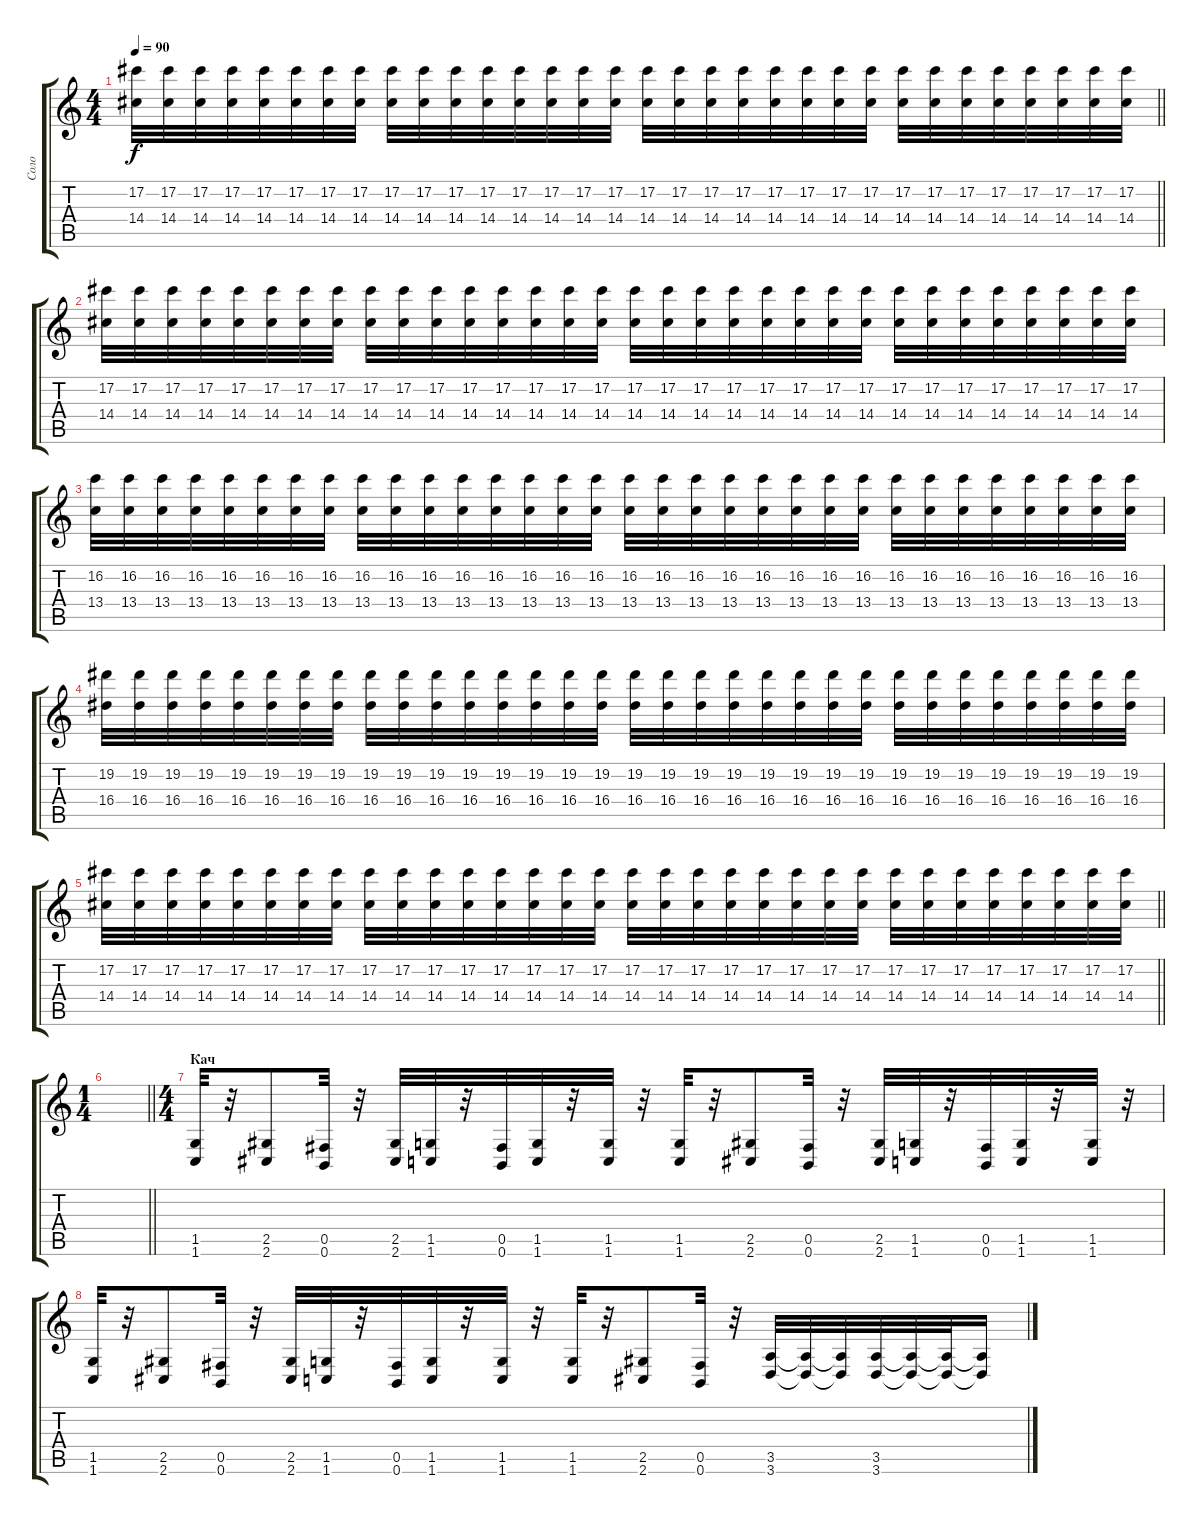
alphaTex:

\track ("Соло" "Соло") {instrument distortionguitar}
\staff {score tabs}
\tuning (Db4 Ab3 E3 B2 Gb2 B1) {hide}
\ts (4 4)
\tempo 90
\clef g2
\barLineRight lightlight
\ks c
(17.2 14.4).32{dy f} (17.2 14.4).32 (17.2 14.4).32 (17.2 14.4).32 (17.2 14.4).32 (17.2 14.4).32 (17.2 14.4).32 (17.2 14.4).32 (17.2 14.4).32 (17.2 14.4).32 (17.2 14.4).32 (17.2 14.4).32 (17.2 14.4).32 (17.2 14.4).32 (17.2 14.4).32 (17.2 14.4).32 (17.2 14.4).32 (17.2 14.4).32 (17.2 14.4).32 (17.2 14.4).32 (17.2 14.4).32 (17.2 14.4).32 (17.2 14.4).32 (17.2 14.4).32 (17.2 14.4).32 (17.2 14.4).32 (17.2 14.4).32 (17.2 14.4).32 (17.2 14.4).32 (17.2 14.4).32 (17.2 14.4).32 (17.2 14.4).32 |
(17.2 14.4).32 (17.2 14.4).32 (17.2 14.4).32 (17.2 14.4).32 (17.2 14.4).32 (17.2 14.4).32 (17.2 14.4).32 (17.2 14.4).32 (17.2 14.4).32 (17.2 14.4).32 (17.2 14.4).32 (17.2 14.4).32 (17.2 14.4).32 (17.2 14.4).32 (17.2 14.4).32 (17.2 14.4).32 (17.2 14.4).32 (17.2 14.4).32 (17.2 14.4).32 (17.2 14.4).32 (17.2 14.4).32 (17.2 14.4).32 (17.2 14.4).32 (17.2 14.4).32 (17.2 14.4).32 (17.2 14.4).32 (17.2 14.4).32 (17.2 14.4).32 (17.2 14.4).32 (17.2 14.4).32 (17.2 14.4).32 (17.2 14.4).32 |
(16.2 13.4).32 (16.2 13.4).32 (16.2 13.4).32 (16.2 13.4).32 (16.2 13.4).32 (16.2 13.4).32 (16.2 13.4).32 (16.2 13.4).32 (16.2 13.4).32 (16.2 13.4).32 (16.2 13.4).32 (16.2 13.4).32 (16.2 13.4).32 (16.2 13.4).32 (16.2 13.4).32 (16.2 13.4).32 (16.2 13.4).32 (16.2 13.4).32 (16.2 13.4).32 (16.2 13.4).32 (16.2 13.4).32 (16.2 13.4).32 (16.2 13.4).32 (16.2 13.4).32 (16.2 13.4).32 (16.2 13.4).32 (16.2 13.4).32 (16.2 13.4).32 (16.2 13.4).32 (16.2 13.4).32 (16.2 13.4).32 (16.2 13.4).32 |
(19.2 16.4).32 (19.2 16.4).32 (19.2 16.4).32 (19.2 16.4).32 (19.2 16.4).32 (19.2 16.4).32 (19.2 16.4).32 (19.2 16.4).32 (19.2 16.4).32 (19.2 16.4).32 (19.2 16.4).32 (19.2 16.4).32 (19.2 16.4).32 (19.2 16.4).32 (19.2 16.4).32 (19.2 16.4).32 (19.2 16.4).32 (19.2 16.4).32 (19.2 16.4).32 (19.2 16.4).32 (19.2 16.4).32 (19.2 16.4).32 (19.2 16.4).32 (19.2 16.4).32 (19.2 16.4).32 (19.2 16.4).32 (19.2 16.4).32 (19.2 16.4).32 (19.2 16.4).32 (19.2 16.4).32 (19.2 16.4).32 (19.2 16.4).32 |
\barLineRight lightlight
(17.2 14.4).32 (17.2 14.4).32 (17.2 14.4).32 (17.2 14.4).32 (17.2 14.4).32 (17.2 14.4).32 (17.2 14.4).32 (17.2 14.4).32 (17.2 14.4).32 (17.2 14.4).32 (17.2 14.4).32 (17.2 14.4).32 (17.2 14.4).32 (17.2 14.4).32 (17.2 14.4).32 (17.2 14.4).32 (17.2 14.4).32 (17.2 14.4).32 (17.2 14.4).32 (17.2 14.4).32 (17.2 14.4).32 (17.2 14.4).32 (17.2 14.4).32 (17.2 14.4).32 (17.2 14.4).32 (17.2 14.4).32 (17.2 14.4).32 (17.2 14.4).32 (17.2 14.4).32 (17.2 14.4).32 (17.2 14.4).32 (17.2 14.4).32 |
\ts (1 4)
\barLineRight lightlight
|
\ts (4 4)
\section ("" "Кач")
(1.5 1.6).32 r.32 (2.5 2.6).8 (0.5 0.6).32 r.32 (2.5 2.6).32 (1.5 1.6).32 r.32 (0.5 0.6).32 (1.5 1.6).32 r.32 (1.5 1.6).32 r.32 (1.5 1.6).32 r.32 (2.5 2.6).8 (0.5 0.6).32 r.32 (2.5 2.6).32 (1.5 1.6).32 r.32 (0.5 0.6).32 (1.5 1.6).32 r.32 (1.5 1.6).32 r.32 |
(1.5 1.6).32 r.32 (2.5 2.6).8 (0.5 0.6).32 r.32 (2.5 2.6).32 (1.5 1.6).32 r.32 (0.5 0.6).32 (1.5 1.6).32 r.32 (1.5 1.6).32 r.32 (1.5 1.6).32 r.32 (2.5 2.6).8 (0.5 0.6).32 r.32 (3.5 3.6).32 (3.5{t} 3.6{t}).32 (3.5{t} 3.6{t}).32 (3.5 3.6).32 (3.5{t} 3.6{t}).32 (3.5{t} 3.6{t}).32 (3.5{t} 3.6{t}).16
